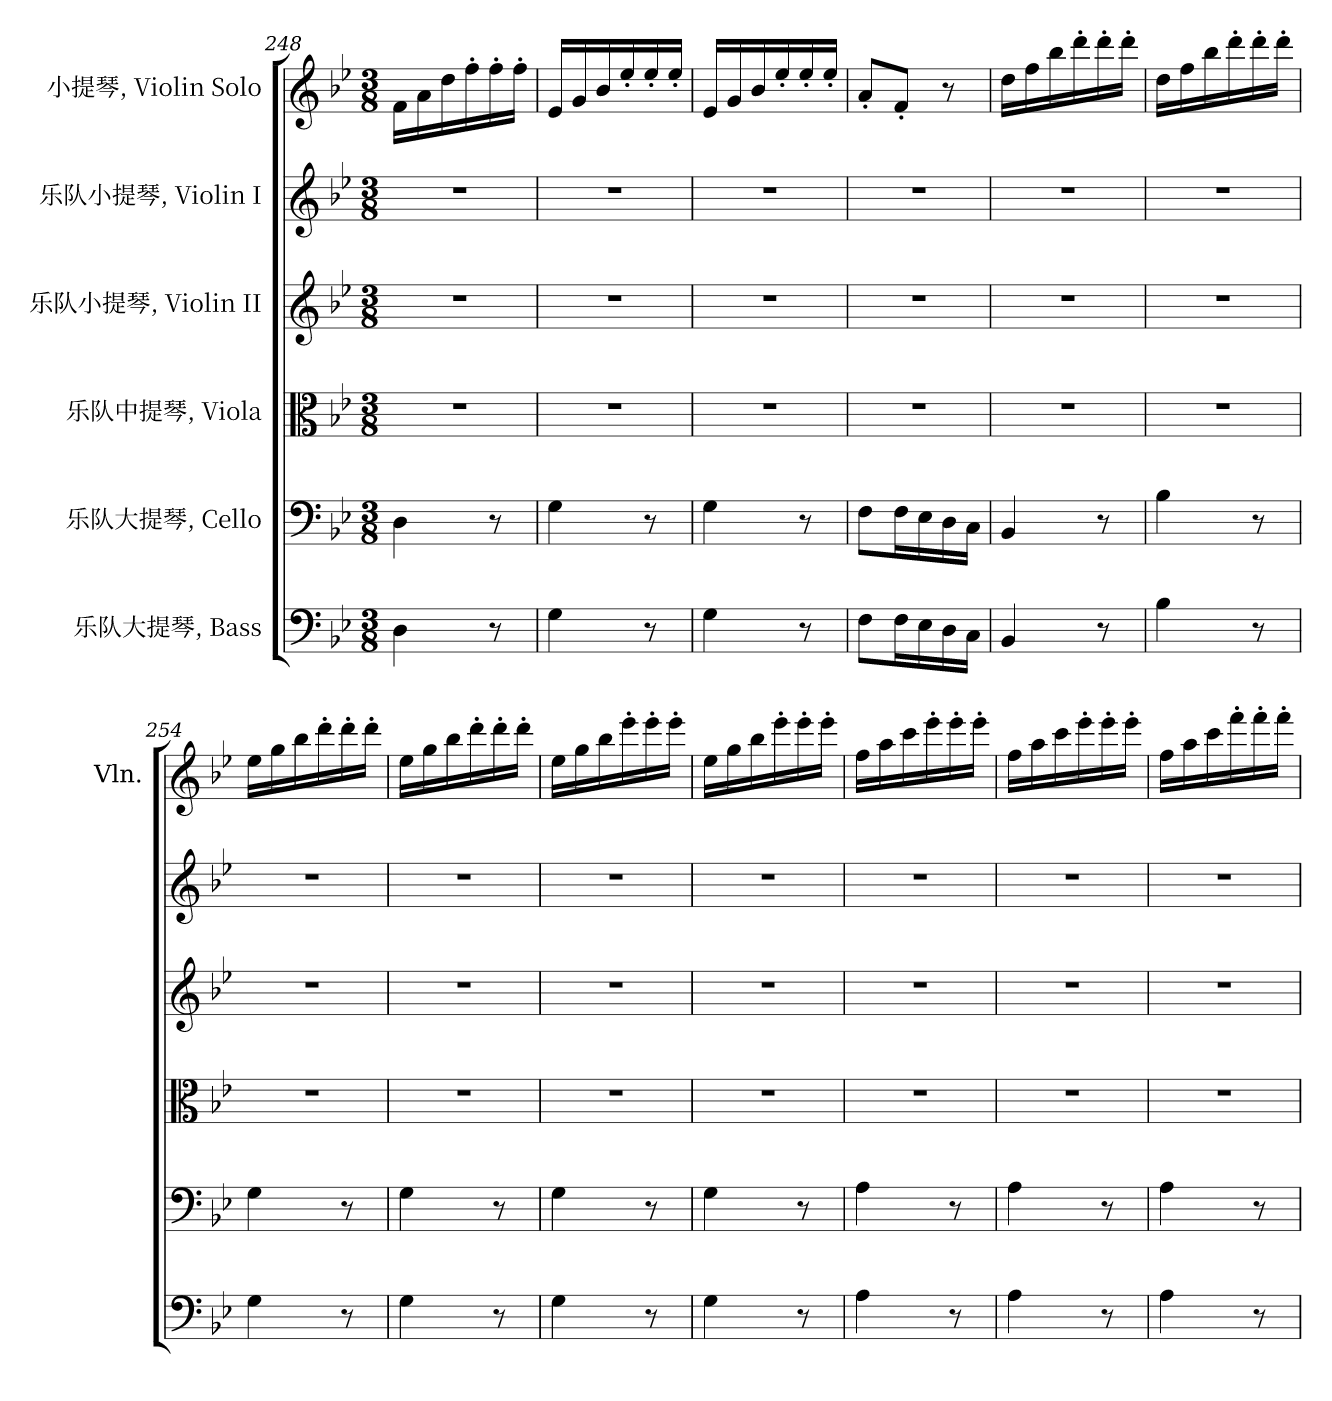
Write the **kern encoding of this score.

**kern	**kern	**kern	**kern	**kern	**kern
*part6	*part5	*part4	*part3	*part2	*part1
*staff6	*staff5	*staff4	*staff3	*staff2	*staff1
*I"乐队大提琴, Bass	*I"乐队大提琴, Cello	*I"乐队中提琴, Viola	*I"乐队小提琴, Violin II	*I"乐队小提琴, Violin I	*I"小提琴, Violin Solo
*	*	*	*	*	*I'Vln.
*clefF4	*clefF4	*clefC3	*clefG2	*clefG2	*clefG2
*k[b-e-]	*k[b-e-]	*k[b-e-]	*k[b-e-]	*k[b-e-]	*k[b-e-]
*M3/8	*M3/8	*M3/8	*M3/8	*M3/8	*M3/8
=248	=248	=248	=248	=248	=248
4D\	4D\	4.r	4.r	4.r	16f\LL
.	.	.	.	.	16a\
.	.	.	.	.	16dd\
.	.	.	.	.	16ff'\
8r	8r	.	.	.	16ff'\
.	.	.	.	.	16ff'\JJ
=249	=249	=249	=249	=249	=249
4G\	4G\	4.r	4.r	4.r	16e-/LL
.	.	.	.	.	16g/
.	.	.	.	.	16b-/
.	.	.	.	.	16ee-'/
8r	8r	.	.	.	16ee-'/
.	.	.	.	.	16ee-'/JJ
=250	=250	=250	=250	=250	=250
4G\	4G\	4.r	4.r	4.r	16e-/LL
.	.	.	.	.	16g/
.	.	.	.	.	16b-/
.	.	.	.	.	16ee-'/
8r	8r	.	.	.	16ee-'/
.	.	.	.	.	16ee-'/JJ
!!LO:PB:g=z
=251	=251	=251	=251	=251	=251
8F\L	8F\L	4.r	4.r	4.r	8a'/L
16F\L	16F\L	.	.	.	8f'/J
16E-\	16E-\	.	.	.	.
16D\	16D\	.	.	.	8r
16C\JJ	16C\JJ	.	.	.	.
=252	=252	=252	=252	=252	=252
4BB-/	4BB-/	4.r	4.r	4.r	16dd\LL
.	.	.	.	.	16ff\
.	.	.	.	.	16bb-\
.	.	.	.	.	16ddd'\
8r	8r	.	.	.	16ddd'\
.	.	.	.	.	16ddd'\JJ
=253	=253	=253	=253	=253	=253
4B-\	4B-\	4.r	4.r	4.r	16dd\LL
.	.	.	.	.	16ff\
.	.	.	.	.	16bb-\
.	.	.	.	.	16ddd'\
8r	8r	.	.	.	16ddd'\
.	.	.	.	.	16ddd'\JJ
=254	=254	=254	=254	=254	=254
4G\	4G\	4.r	4.r	4.r	16ee-\LL
.	.	.	.	.	16gg\
.	.	.	.	.	16bb-\
.	.	.	.	.	16ddd'\
8r	8r	.	.	.	16ddd'\
.	.	.	.	.	16ddd'\JJ
=255	=255	=255	=255	=255	=255
4G\	4G\	4.r	4.r	4.r	16ee-\LL
.	.	.	.	.	16gg\
.	.	.	.	.	16bb-\
.	.	.	.	.	16ddd'\
8r	8r	.	.	.	16ddd'\
.	.	.	.	.	16ddd'\JJ
!!LO:LB:g=z
=256	=256	=256	=256	=256	=256
4G\	4G\	4.r	4.r	4.r	16ee-\LL
.	.	.	.	.	16gg\
.	.	.	.	.	16bb-\
.	.	.	.	.	16eee-'\
8r	8r	.	.	.	16eee-'\
.	.	.	.	.	16eee-'\JJ
=257	=257	=257	=257	=257	=257
4G\	4G\	4.r	4.r	4.r	16ee-\LL
.	.	.	.	.	16gg\
.	.	.	.	.	16bb-\
.	.	.	.	.	16eee-'\
8r	8r	.	.	.	16eee-'\
.	.	.	.	.	16eee-'\JJ
=258	=258	=258	=258	=258	=258
4A\	4A\	4.r	4.r	4.r	16ff\LL
.	.	.	.	.	16aa\
.	.	.	.	.	16ccc\
.	.	.	.	.	16eee-'\
8r	8r	.	.	.	16eee-'\
.	.	.	.	.	16eee-'\JJ
=259	=259	=259	=259	=259	=259
4A\	4A\	4.r	4.r	4.r	16ff\LL
.	.	.	.	.	16aa\
.	.	.	.	.	16ccc\
.	.	.	.	.	16eee-'\
8r	8r	.	.	.	16eee-'\
.	.	.	.	.	16eee-'\JJ
=260	=260	=260	=260	=260	=260
4A\	4A\	4.r	4.r	4.r	16ff\LL
.	.	.	.	.	16aa\
.	.	.	.	.	16ccc\
.	.	.	.	.	16fff'\
8r	8r	.	.	.	16fff'\
.	.	.	.	.	16fff'\JJ
=	=	=	=	=	=
*-	*-	*-	*-	*-	*-
